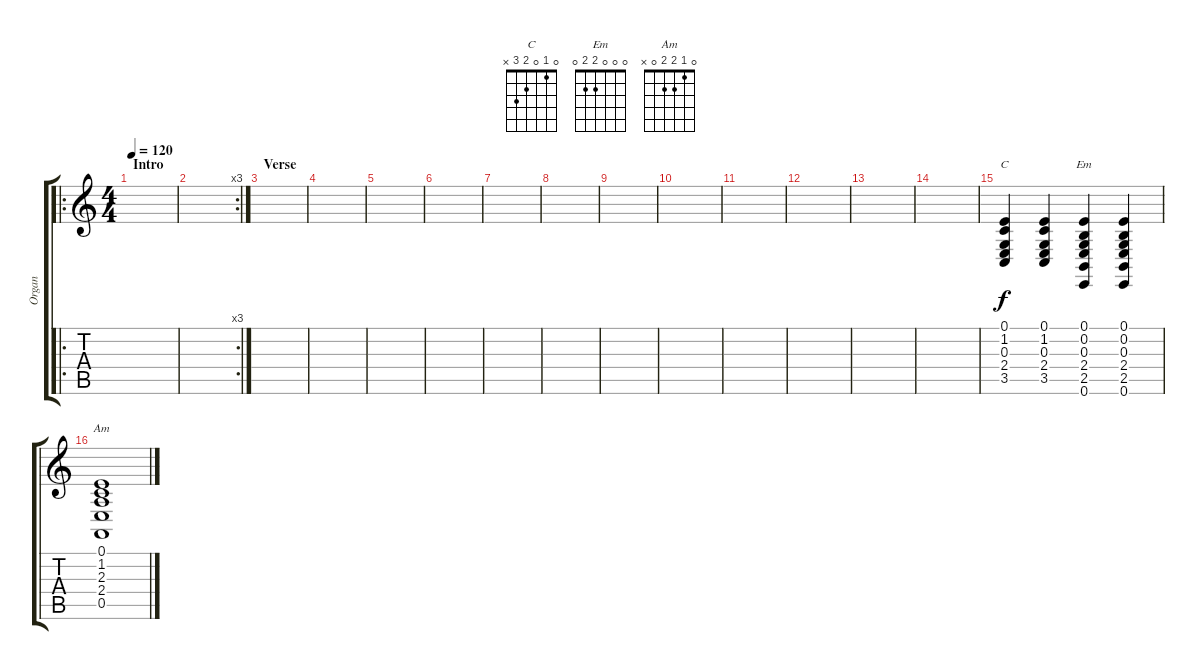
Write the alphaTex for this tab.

\track ("Organ" "Organ") {instrument rockorgan}
\staff {score tabs}
\tuning (E4 B3 G3 D3 A2 E2) {hide}
\chord ("C" 0 1 0 2 3 x)
\chord ("Em" 0 0 0 2 2 0)
\chord ("Am" 0 1 2 2 0 x)
\ro
\ts (4 4)
\section ("" "Intro")
\tempo 120
\clef g2
\ks c
|
\rc 3
|
\section ("" "Verse")
|
|
|
|
|
|
|
|
|
|
|
|
(0.1 1.2 0.3 2.4 3.5).4{ch "C"} (0.1 1.2 0.3 2.4 3.5).4 (0.1 0.2 0.3 2.4 2.5 0.6).4{ch "Em"} (0.1 0.2 0.3 2.4 2.5 0.6).4 |
(0.1 1.2 2.3 2.4 0.5).1{ch "Am"}
